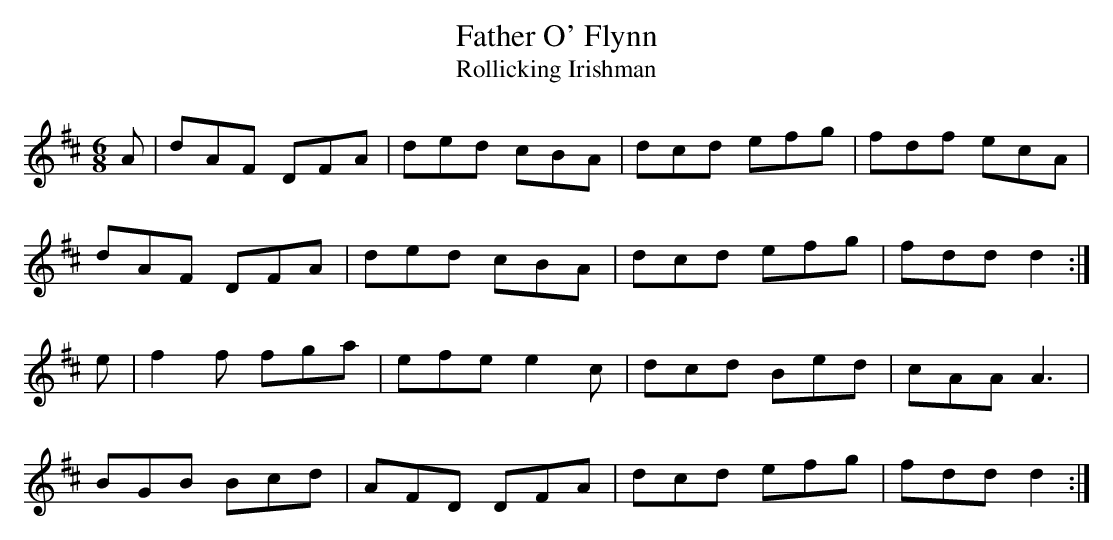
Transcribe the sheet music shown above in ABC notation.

X:1
T: Father O' Flynn
T: Rollicking Irishman
M: 6/8
L: 1/8
K: D
A | dAF DFA | ded cBA | dcd efg | fdf ecA |
    dAF DFA | ded cBA | dcd efg | fdd d2 :|
e | f2f fga | efe e2c | dcd Bed | cAA A3  |
    BGB Bcd | AFD DFA | dcd efg | fdd d2 :|
